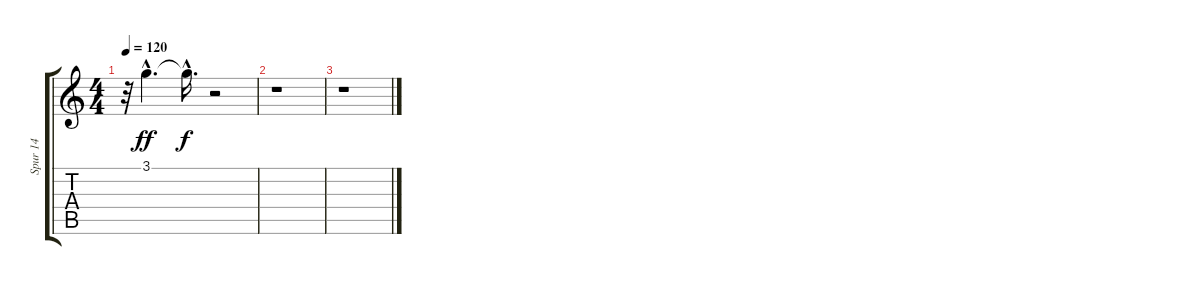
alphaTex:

\track ("Spur 14" "Spur 14") {instrument acousticguitarnylon}
\staff {score tabs}
\tuning (E4 B3 G3 D3 A2 E2) {hide}
\ts (4 4)
\tempo 120
\clef g2
\ks c
r.32{dy ff} 3.1{hac}.4{d} 3.1{hac t}.16{d dy f} r.2 |
r.1 |
r.1
